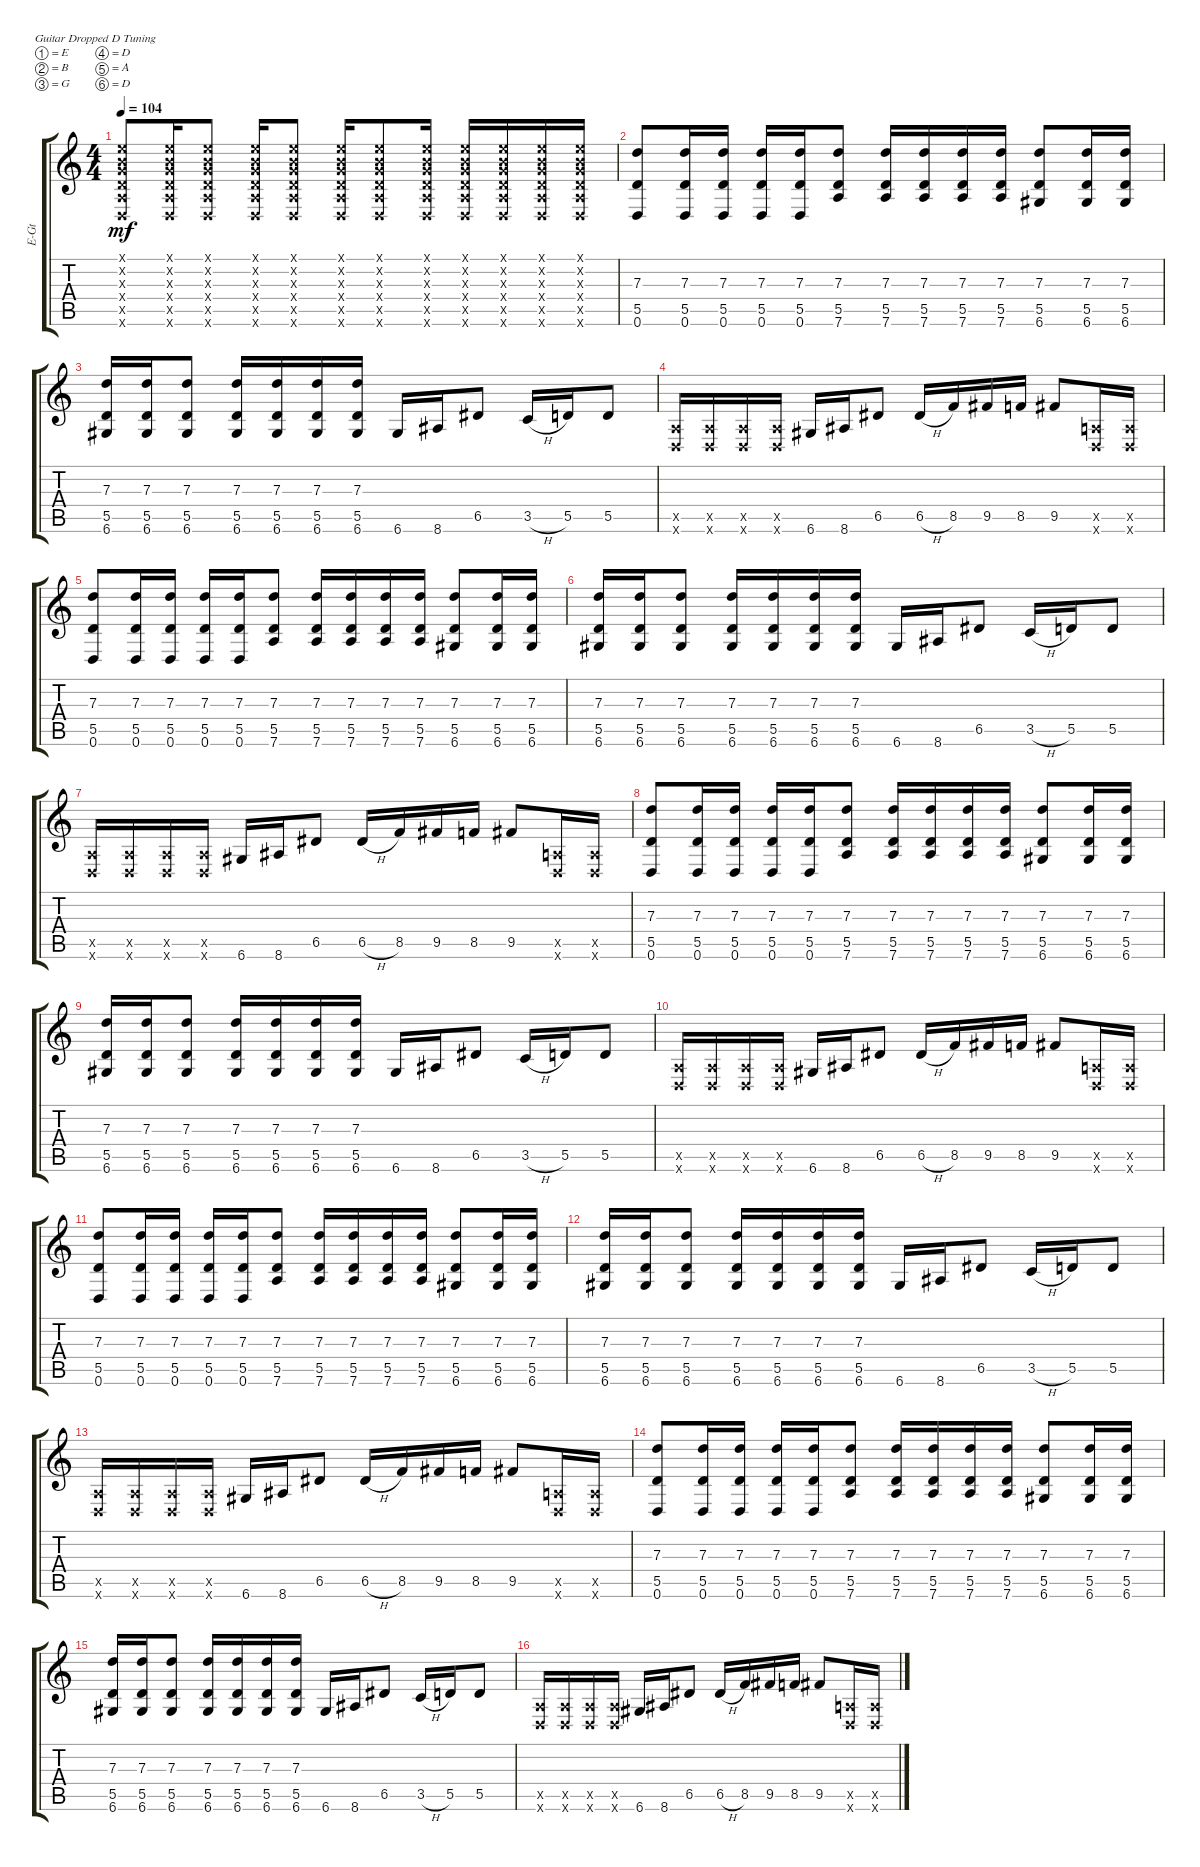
\defaultSystemsLayout 4
\bracketExtendMode groupsimilarinstruments
\otherSystemsTrackNameOrientation horizontal
\track ("Mikael Äkerfeldt" "E-Gt") {instrument distortionguitar}
\staff {score tabs}
\tuning (E4 B3 G3 D3 A2 D2)
\ts (4 4)
\tempo 104
\clef g2
\ks c
(0.5{x} 0.4{x} 0.6{x} 0.3{x} 0.2{x} 0.1{x}).8{dy mf instrument distortionguitar beam Up} (0.4{x} 0.5{x} 0.6{x} 0.1{x} 0.2{x} 0.3{x}).16{beam Up} (0.5{x} 0.4{x} 0.6{x} 0.3{x} 0.2{x} 0.1{x}).8{beam Up} (0.4{x} 0.5{x} 0.6{x} 0.1{x} 0.2{x} 0.3{x}).16{beam Up} (0.5{x} 0.4{x} 0.6{x} 0.3{x} 0.2{x} 0.1{x}).8{beam Up} (0.4{x} 0.5{x} 0.6{x} 0.1{x} 0.2{x} 0.3{x}).16{beam Up} (0.5{x} 0.4{x} 0.6{x} 0.3{x} 0.2{x} 0.1{x}).8{beam Up} (0.4{x} 0.5{x} 0.6{x} 0.1{x} 0.2{x} 0.3{x}).16{beam Up} (0.4{x} 0.5{x} 0.6{x} 0.3{x} 0.2{x} 0.1{x}).16{beam Up} (0.4{x} 0.5{x} 0.6{x} 0.1{x} 0.2{x} 0.3{x}).16{beam Up} (0.4{x} 0.5{x} 0.6{x} 0.3{x} 0.2{x} 0.1{x}).16{beam Up} (0.4{x} 0.5{x} 0.6{x} 0.1{x} 0.2{x} 0.3{x}).16{beam Up} |
(0.6 5.5 7.3).8{beam Up} (0.6 5.5 7.3).16{beam Up} (0.6 5.5 7.3).16{beam Up} (0.6 5.5 7.3).16{beam Up} (0.6 5.5 7.3).16{beam Up} (7.6 5.5 7.3).8{beam Up} (7.6 5.5 7.3).16{beam Up} (7.6 5.5 7.3).16{beam Up} (7.6 5.5 7.3).16{beam Up} (7.6 5.5 7.3).16{beam Up} (6.6{acc #} 5.5 7.3).8{beam Up} (6.6{acc #} 5.5 7.3).16{beam Up} (6.6{acc #} 5.5 7.3).16{beam Up} |
(6.6{acc #} 5.5 7.3).16{beam Up} (6.6{acc #} 5.5 7.3).16{beam Up} (6.6{acc #} 5.5 7.3).8{beam Up} (6.6{acc #} 5.5 7.3).16{beam Up} (6.6{acc #} 5.5 7.3).16{beam Up} (6.6{acc #} 5.5 7.3).16{beam Up} (6.6{acc #} 5.5 7.3).16{beam Up} 6.6{acc #}.16{beam Up} 8.6{acc #}.16{beam Up} 6.5{acc #}.8{beam Up} 3.5{h}.16{beam Up} 5.5.16{beam Up} 5.5.8{beam Up} |
(0.6{x} 0.5{x}).16{beam Up} (0.6{x} 0.5{x}).16{beam Up} (0.6{x} 0.5{x}).16{beam Up} (0.6{x} 0.5{x}).16{beam Up} 6.6{acc #}.16{beam Up} 8.6{acc #}.16{beam Up} 6.5{acc #}.8{beam Up} 6.5{h acc #}.16{beam Up} 8.5.16{beam Up} 9.5{acc #}.16{beam Up} 8.5.16{beam Up} 9.5{acc #}.8{beam Up} (0.6{x} 0.5{x}).16{beam Up} (0.6{x} 0.5{x}).16{beam Up} |
(0.6 5.5 7.3).8{beam Up} (0.6 5.5 7.3).16{beam Up} (0.6 5.5 7.3).16{beam Up} (0.6 5.5 7.3).16{beam Up} (0.6 5.5 7.3).16{beam Up} (7.6 5.5 7.3).8{beam Up} (7.6 5.5 7.3).16{beam Up} (7.6 5.5 7.3).16{beam Up} (7.6 5.5 7.3).16{beam Up} (7.6 5.5 7.3).16{beam Up} (6.6{acc #} 5.5 7.3).8{beam Up} (6.6{acc #} 5.5 7.3).16{beam Up} (6.6{acc #} 5.5 7.3).16{beam Up} |
(6.6{acc #} 5.5 7.3).16{beam Up} (6.6{acc #} 5.5 7.3).16{beam Up} (6.6{acc #} 5.5 7.3).8{beam Up} (6.6{acc #} 5.5 7.3).16{beam Up} (6.6{acc #} 5.5 7.3).16{beam Up} (6.6{acc #} 5.5 7.3).16{beam Up} (6.6{acc #} 5.5 7.3).16{beam Up} 6.6{acc #}.16{beam Up} 8.6{acc #}.16{beam Up} 6.5{acc #}.8{beam Up} 3.5{h}.16{beam Up} 5.5.16{beam Up} 5.5.8{beam Up} |
(0.6{x} 0.5{x}).16{beam Up} (0.6{x} 0.5{x}).16{beam Up} (0.6{x} 0.5{x}).16{beam Up} (0.6{x} 0.5{x}).16{beam Up} 6.6{acc #}.16{beam Up} 8.6{acc #}.16{beam Up} 6.5{acc #}.8{beam Up} 6.5{h acc #}.16{beam Up} 8.5.16{beam Up} 9.5{acc #}.16{beam Up} 8.5.16{beam Up} 9.5{acc #}.8{beam Up} (0.6{x} 0.5{x}).16{beam Up} (0.6{x} 0.5{x}).16{beam Up} |
(0.6 5.5 7.3).8{beam Up} (0.6 5.5 7.3).16{beam Up} (0.6 5.5 7.3).16{beam Up} (0.6 5.5 7.3).16{beam Up} (0.6 5.5 7.3).16{beam Up} (7.6 5.5 7.3).8{beam Up} (7.6 5.5 7.3).16{beam Up} (7.6 5.5 7.3).16{beam Up} (7.6 5.5 7.3).16{beam Up} (7.6 5.5 7.3).16{beam Up} (6.6{acc #} 5.5 7.3).8{beam Up} (6.6{acc #} 5.5 7.3).16{beam Up} (6.6{acc #} 5.5 7.3).16{beam Up} |
(6.6{acc #} 5.5 7.3).16{beam Up} (6.6{acc #} 5.5 7.3).16{beam Up} (6.6{acc #} 5.5 7.3).8{beam Up} (6.6{acc #} 5.5 7.3).16{beam Up} (6.6{acc #} 5.5 7.3).16{beam Up} (6.6{acc #} 5.5 7.3).16{beam Up} (6.6{acc #} 5.5 7.3).16{beam Up} 6.6{acc #}.16{beam Up} 8.6{acc #}.16{beam Up} 6.5{acc #}.8{beam Up} 3.5{h}.16{beam Up} 5.5.16{beam Up} 5.5.8{beam Up} |
(0.6{x} 0.5{x}).16{beam Up} (0.6{x} 0.5{x}).16{beam Up} (0.6{x} 0.5{x}).16{beam Up} (0.6{x} 0.5{x}).16{beam Up} 6.6{acc #}.16{beam Up} 8.6{acc #}.16{beam Up} 6.5{acc #}.8{beam Up} 6.5{h acc #}.16{beam Up} 8.5.16{beam Up} 9.5{acc #}.16{beam Up} 8.5.16{beam Up} 9.5{acc #}.8{beam Up} (0.6{x} 0.5{x}).16{beam Up} (0.6{x} 0.5{x}).16{beam Up} |
(0.6 5.5 7.3).8{beam Up} (0.6 5.5 7.3).16{beam Up} (0.6 5.5 7.3).16{beam Up} (0.6 5.5 7.3).16{beam Up} (0.6 5.5 7.3).16{beam Up} (7.6 5.5 7.3).8{beam Up} (7.6 5.5 7.3).16{beam Up} (7.6 5.5 7.3).16{beam Up} (7.6 5.5 7.3).16{beam Up} (7.6 5.5 7.3).16{beam Up} (6.6{acc #} 5.5 7.3).8{beam Up} (6.6{acc #} 5.5 7.3).16{beam Up} (6.6{acc #} 5.5 7.3).16{beam Up} |
(6.6{acc #} 5.5 7.3).16{beam Up} (6.6{acc #} 5.5 7.3).16{beam Up} (6.6{acc #} 5.5 7.3).8{beam Up} (6.6{acc #} 5.5 7.3).16{beam Up} (6.6{acc #} 5.5 7.3).16{beam Up} (6.6{acc #} 5.5 7.3).16{beam Up} (6.6{acc #} 5.5 7.3).16{beam Up} 6.6{acc #}.16{beam Up} 8.6{acc #}.16{beam Up} 6.5{acc #}.8{beam Up} 3.5{h}.16{beam Up} 5.5.16{beam Up} 5.5.8{beam Up} |
(0.6{x} 0.5{x}).16{beam Up} (0.6{x} 0.5{x}).16{beam Up} (0.6{x} 0.5{x}).16{beam Up} (0.6{x} 0.5{x}).16{beam Up} 6.6{acc #}.16{beam Up} 8.6{acc #}.16{beam Up} 6.5{acc #}.8{beam Up} 6.5{h acc #}.16{beam Up} 8.5.16{beam Up} 9.5{acc #}.16{beam Up} 8.5.16{beam Up} 9.5{acc #}.8{beam Up} (0.6{x} 0.5{x}).16{beam Up} (0.6{x} 0.5{x}).16{beam Up} |
(0.6 5.5 7.3).8{beam Up} (0.6 5.5 7.3).16{beam Up} (0.6 5.5 7.3).16{beam Up} (0.6 5.5 7.3).16{beam Up} (0.6 5.5 7.3).16{beam Up} (7.6 5.5 7.3).8{beam Up} (7.6 5.5 7.3).16{beam Up} (7.6 5.5 7.3).16{beam Up} (7.6 5.5 7.3).16{beam Up} (7.6 5.5 7.3).16{beam Up} (6.6{acc #} 5.5 7.3).8{beam Up} (6.6{acc #} 5.5 7.3).16{beam Up} (6.6{acc #} 5.5 7.3).16{beam Up} |
(6.6{acc #} 5.5 7.3).16{beam Up} (6.6{acc #} 5.5 7.3).16{beam Up} (6.6{acc #} 5.5 7.3).8{beam Up} (6.6{acc #} 5.5 7.3).16{beam Up} (6.6{acc #} 5.5 7.3).16{beam Up} (6.6{acc #} 5.5 7.3).16{beam Up} (6.6{acc #} 5.5 7.3).16{beam Up} 6.6{acc #}.16{beam Up} 8.6{acc #}.16{beam Up} 6.5{acc #}.8{beam Up} 3.5{h}.16{beam Up} 5.5.16{beam Up} 5.5.8{beam Up} |
(0.6{x} 0.5{x}).16{beam Up} (0.6{x} 0.5{x}).16{beam Up} (0.6{x} 0.5{x}).16{beam Up} (0.6{x} 0.5{x}).16{beam Up} 6.6{acc #}.16{beam Up} 8.6{acc #}.16{beam Up} 6.5{acc #}.8{beam Up} 6.5{h acc #}.16{beam Up} 8.5.16{beam Up} 9.5{acc #}.16{beam Up} 8.5.16{beam Up} 9.5{acc #}.8{beam Up} (0.6{x} 0.5{x}).16{beam Up} (0.6{x} 0.5{x}).16{beam Up}
